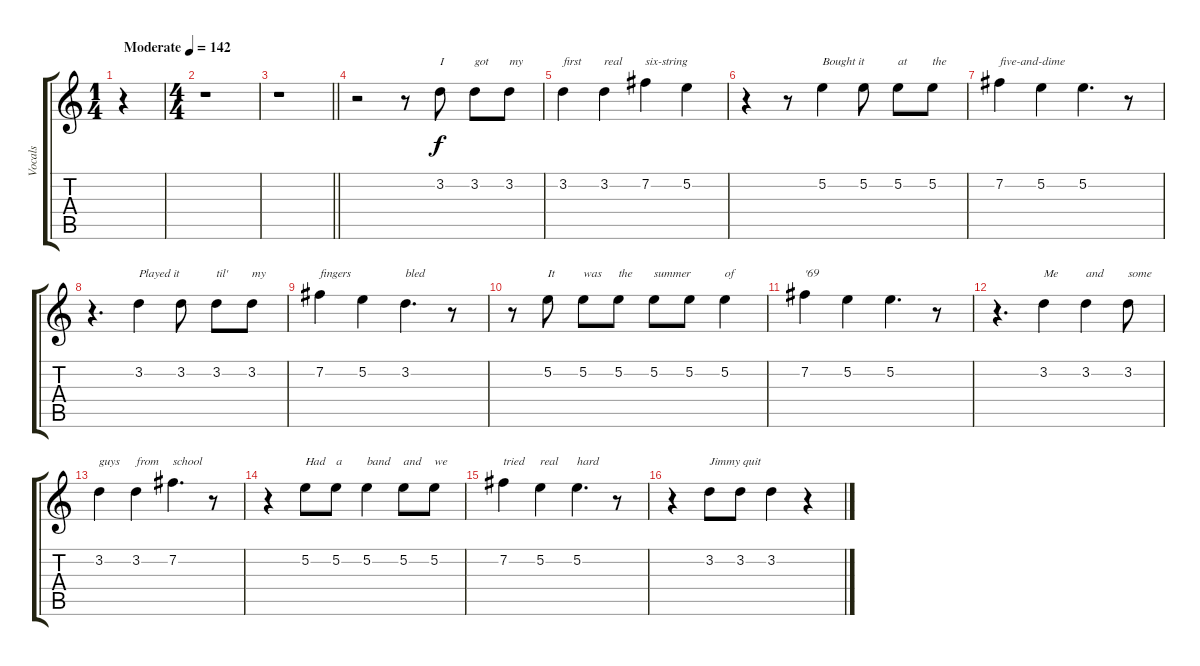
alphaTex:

\track ("Vocals" "Vocals") {instrument acousticguitarsteel}
\staff {score tabs}
\tuning (E4 B3 G3 D3 A2 E2) {hide}
\ts (1 4)
\tempo (142 "Moderate")
\clef g2
\ks c
r.4{dy f instrument acousticguitarsteel} |
\ts (4 4)
r.1 |
\barLineRight lightlight
r.1 |
r.2 r.8 3.2.8{txt "I"} 3.2.8{txt "got"} 3.2.8{txt "my"} |
3.2.4{txt "first"} 3.2.4{txt "real"} 7.2.4{txt "six-string"} 5.2.4 |
r.4 r.8 5.2.4{txt "Bought it"} 5.2.8 5.2.8{txt "at"} 5.2.8{txt "the"} |
7.2.4{txt "five-and-dime"} 5.2.4 5.2.4{d} r.8 |
r.4{d} 3.2.4{txt "Played it"} 3.2.8 3.2.8{txt "til'"} 3.2.8{txt "my"} |
7.2.4{txt "fingers"} 5.2.4 3.2.4{d txt "bled"} r.8 |
r.8 5.2.8{txt "It"} 5.2.8{txt "was"} 5.2.8{txt "the"} 5.2.8{txt "summer"} 5.2.8 5.2.4{txt "of"} |
7.2.4{txt "'69"} 5.2.4 5.2.4{d} r.8 |
r.4{d} 3.2.4{txt "Me"} 3.2.4{txt "and"} 3.2.8{txt "some"} |
3.2.4{txt "guys"} 3.2.4{txt "from"} 7.2.4{d txt "school"} r.8 |
r.4 5.2.8{txt "Had"} 5.2.8{txt "a"} 5.2.4{txt "band"} 5.2.8{txt "and"} 5.2.8{txt "we"} |
7.2.4{txt "tried"} 5.2.4{txt "real"} 5.2.4{d txt "hard"} r.8 |
r.4 3.2.8{txt "Jimmy quit"} 3.2.8 3.2.4 r.4
